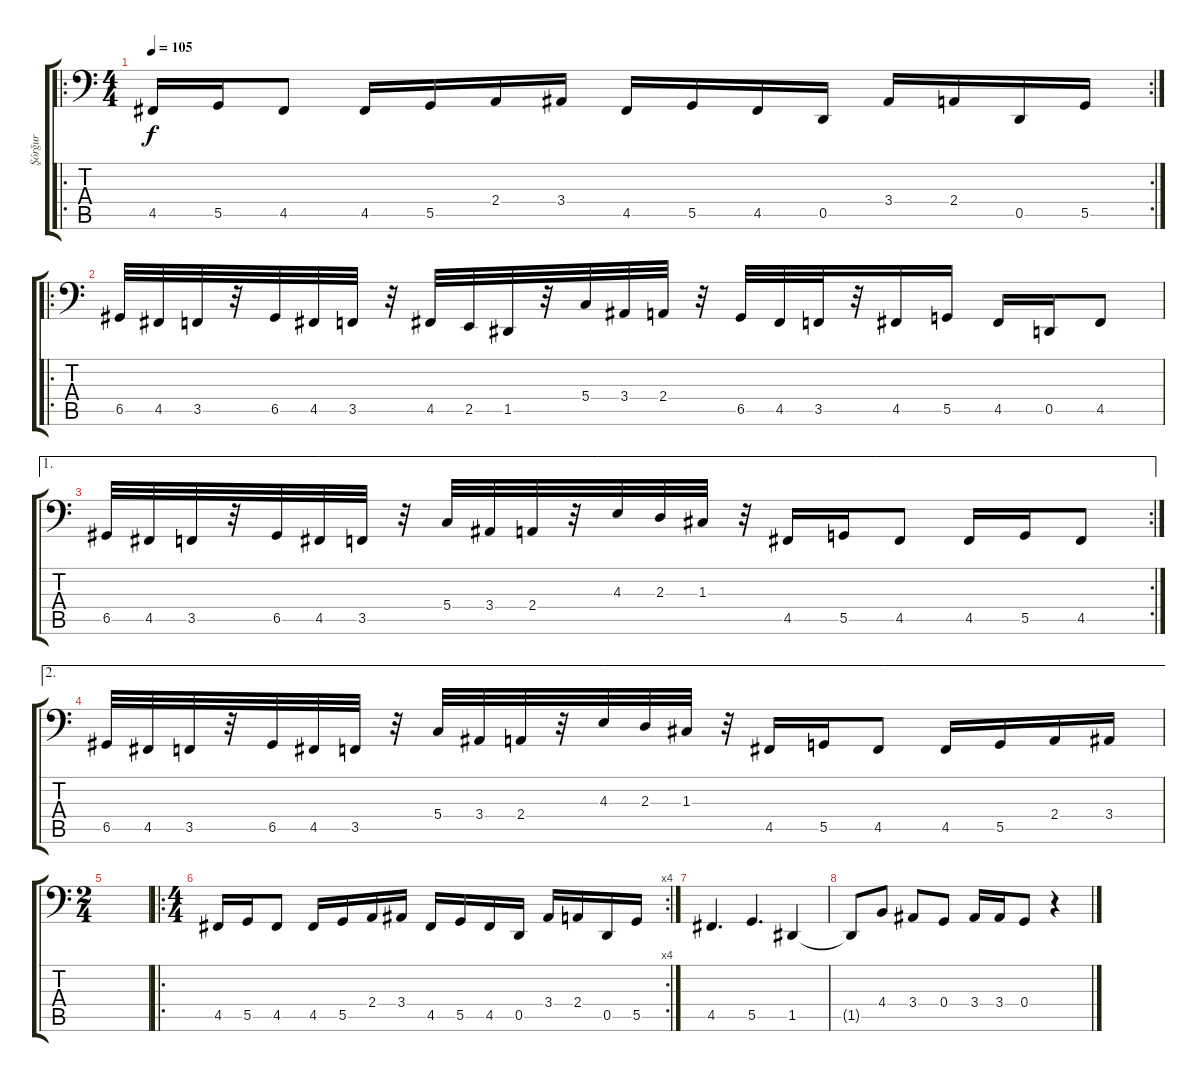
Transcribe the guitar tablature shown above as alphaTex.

\track ("Şórğur" "Şórğur") {instrument distortionguitar}
\staff {score tabs}
\tuning (A2 F2 C2 G1 D1 A0) {hide}
\ro
\rc 2
\ts (4 4)
\tempo 105
\clef f4
\ks c
4.5.16{dy f} 5.5.16 4.5.8 4.5.16 5.5.16 2.4.16 3.4.16 4.5.16 5.5.16 4.5.16 0.5.16 3.4.16 2.4.16 0.5.16 5.5.16 |
\ro
6.5.32 4.5.32 3.5.32 r.32 6.5.32 4.5.32 3.5.32 r.32 4.5.32 2.5.32 1.5.32 r.32 5.4.32 3.4.32 2.4.32 r.32 6.5.32 4.5.32 3.5.32 r.32 4.5.16 5.5.16 4.5.16 0.5.16 4.5.8 |
\ae 1
\rc 2
6.5.32 4.5.32 3.5.32 r.32 6.5.32 4.5.32 3.5.32 r.32 5.4.32 3.4.32 2.4.32 r.32 4.3.32 2.3.32 1.3.32 r.32 4.5.16 5.5.16 4.5.8 4.5.16 5.5.16 4.5.8 |
\ae 2
6.5.32 4.5.32 3.5.32 r.32 6.5.32 4.5.32 3.5.32 r.32 5.4.32 3.4.32 2.4.32 r.32 4.3.32 2.3.32 1.3.32 r.32 4.5.16 5.5.16 4.5.8 4.5.16 5.5.16 2.4.16 3.4.16 |
\ts (2 4)
|
\ro
\rc 4
\ts (4 4)
4.5.16 5.5.16 4.5.8 4.5.16 5.5.16 2.4.16 3.4.16 4.5.16 5.5.16 4.5.16 0.5.16 3.4.16 2.4.16 0.5.16 5.5.16 |
4.5.4{d} 5.5.4{d} 1.5.4 |
1.5{t}.8 4.4.8 3.4.8 0.4.8 3.4.16 3.4.16 0.4.8 r.4
